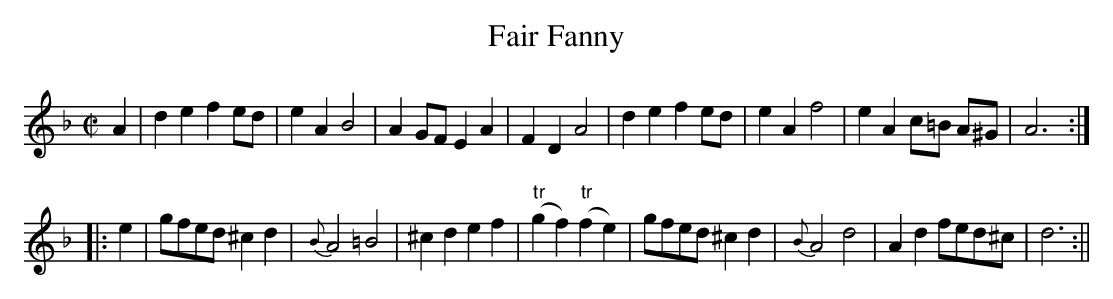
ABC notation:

X:1
T:Fair Fanny
M:C|
L:1/8
K:Dmin
A2|d2e2f2 ed|e2A2 B4|A2 GF E2A2|F2D2  A4|d2e2f2 ed|e2A2 f4|e2A2 c=B A^G|A6:|
|:e2|gfed ^c2d2|{B}A4 =B4|^c2d2e2f2|"tr"(g2f2) "tr"(f2e2)|  gfed ^c2d2|{B}A4d4|A2d2 fed^c|d6:||
